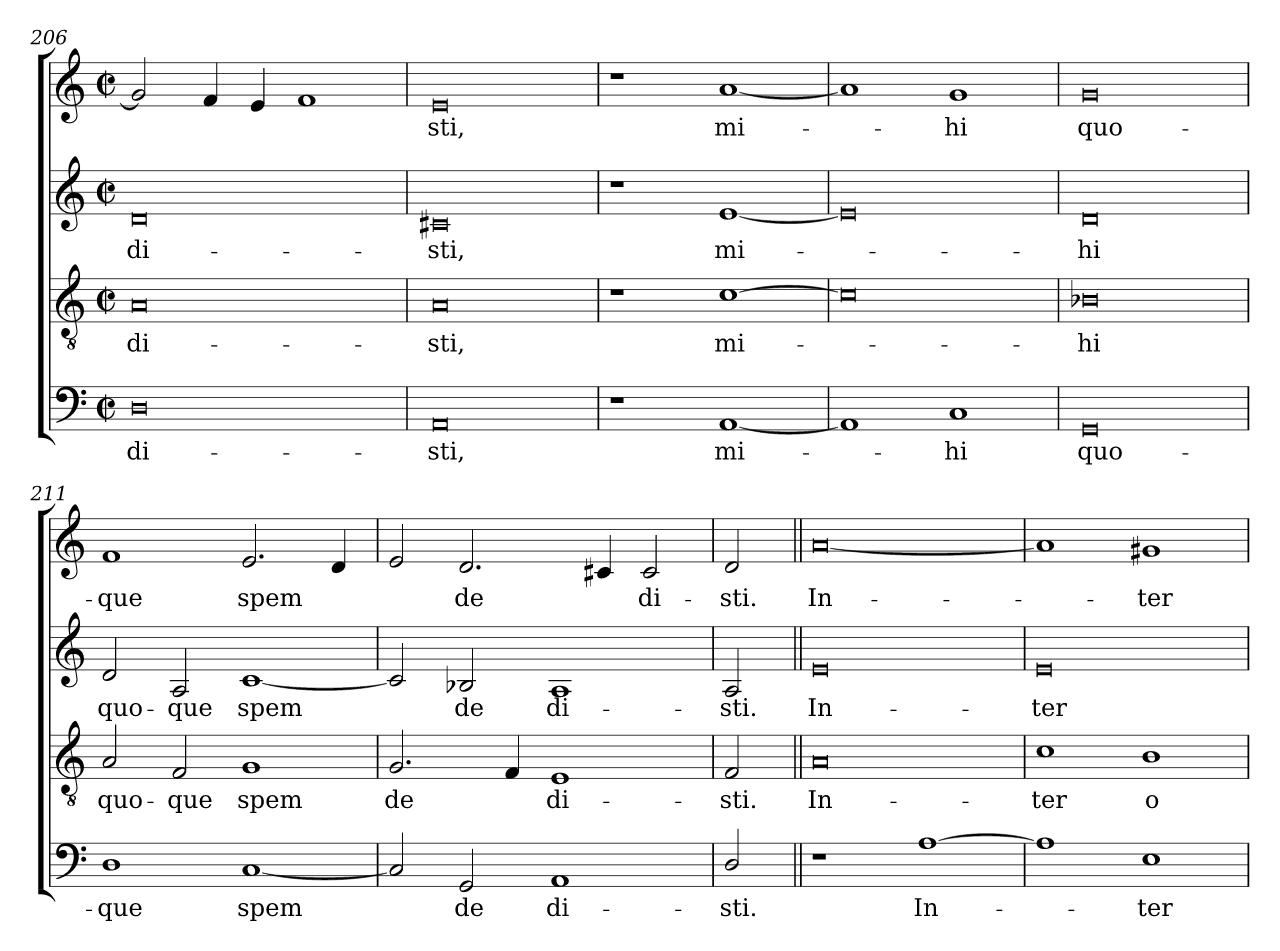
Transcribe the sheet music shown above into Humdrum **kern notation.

**kern	**text	**kern	**text	**kern	**text	**kern	**text
*part4	*part4	*part3	*part3	*part2	*part2	*part1	*part1
*staff4	*staff4	*staff3	*staff3	*staff2	*staff2	*staff1	*staff1
*clefF4	*	*clefGv2	*	*clefG2	*	*clefG2	*
*k[]	*	*k[]	*	*k[]	*	*k[]	*
*C:	*	*C:	*	*C:	*	*C:	*
*M2/2	*	*M2/2	*	*M2/2	*	*M2/2	*
*met(c|)	*	*met(c|)	*	*met(c|)	*	*met(c|)	*
=206	=206	=206	=206	=206	=206	=206	=206
!	!LO:LY:b	!	!LO:LY:b	!	!LO:LY:b	!	!
0D	-di-	0A	-di-	0d	-di-	2g/]	.
.	.	.	.	.	.	4f/	.
.	.	.	.	.	.	4e/	.
.	.	.	.	.	.	1f	.
=207	=207	=207	=207	=207	=207	=207	=207
!	!LO:LY:b	!	!LO:LY:b	!	!LO:LY:b	!	!LO:LY:b
0AA	-sti,	0A	-sti,	0c#X	-sti,	0e	-sti,
!!LO:PB:g=z
=208	=208	=208	=208	=208	=208	=208	=208
1r	.	1r	.	1r	.	1r	.
!	!LO:LY:b	!	!LO:LY:b	!	!LO:LY:b	!	!LO:LY:b
[1AA	mi-	[1c	mi-	[1e	mi-	[1a	mi-
=209	=209	=209	=209	=209	=209	=209	=209
1AA]	.	0c]	.	0e]	.	1a]	.
!	!LO:LY:b	!	!	!	!	!	!LO:LY:b
1C	-hi	.	.	.	.	1g	-hi
=210	=210	=210	=210	=210	=210	=210	=210
!	!LO:LY:b	!	!LO:LY:b	!	!LO:LY:b	!	!LO:LY:b
0GG	quo-	0B-X	-hi	0d	-hi	0g	quo-
=211	=211	=211	=211	=211	=211	=211	=211
!	!LO:LY:b	!	!LO:LY:b	!	!LO:LY:b	!	!LO:LY:b
1D	-que	2A/	quo-	2d/	quo-	1f	-que
!	!	!	!LO:LY:b	!	!LO:LY:b	!	!
.	.	2F/	-que	2A/	-que	.	.
!	!LO:LY:b	!	!LO:LY:b	!	!LO:LY:b	!	!LO:LY:b
[1C	spem	1G	spem	[1c	spem	2.e/	spem
.	.	.	.	.	.	4d/	.
=212	=212	=212	=212	=212	=212	=212	=212
!	!	!	!LO:LY:b	!	!	!	!
2C/]	.	2.G/	de	2c/]	.	2e/	.
!	!LO:LY:b	!	!	!	!LO:LY:b	!	!LO:LY:b
2GG/	de	.	.	2B-X/	de	2.d/	de
.	.	4F/	.	.	.	.	.
!	!LO:LY:b	!	!LO:LY:b	!	!LO:LY:b	!	!
1AA	di-	1E	di-	1A	di-	.	.
.	.	.	.	.	.	4c#i/	.
!	!	!	!	!	!	!	!LO:LY:b
.	.	.	.	.	.	2c#i/	di-
=213	=213	=213	=213	=213	=213	=213	=213
!	!LO:LY:b	!	!LO:LY:b	!	!LO:LY:b	!	!LO:LY:b
2D/	-sti.	2F/	-sti.	2A/	-sti.	2d/	-sti.
!!LO:LB:g=z
=214||	=214||	=214||	=214||	=214||	=214||	=214||	=214||
!	!	!	!LO:LY:b	!	!LO:LY:b	!	!LO:LY:b
1r	.	0A	In-	0e	In-	[0a	In-
!	!LO:LY:b	!	!	!	!	!	!
[1A	In-	.	.	.	.	.	.
=215	=215	=215	=215	=215	=215	=215	=215
!	!	!	!LO:LY:b	!	!LO:LY:b	!	!
1A]	.	1c	-ter	0e	-ter	1a]	.
!	!LO:LY:b	!	!LO:LY:b	!	!	!	!LO:LY:b
1E	-ter	1B	o-	.	.	1g#X	-ter
=	=	=	=	=	=	=	=
*-	*-	*-	*-	*-	*-	*-	*-
